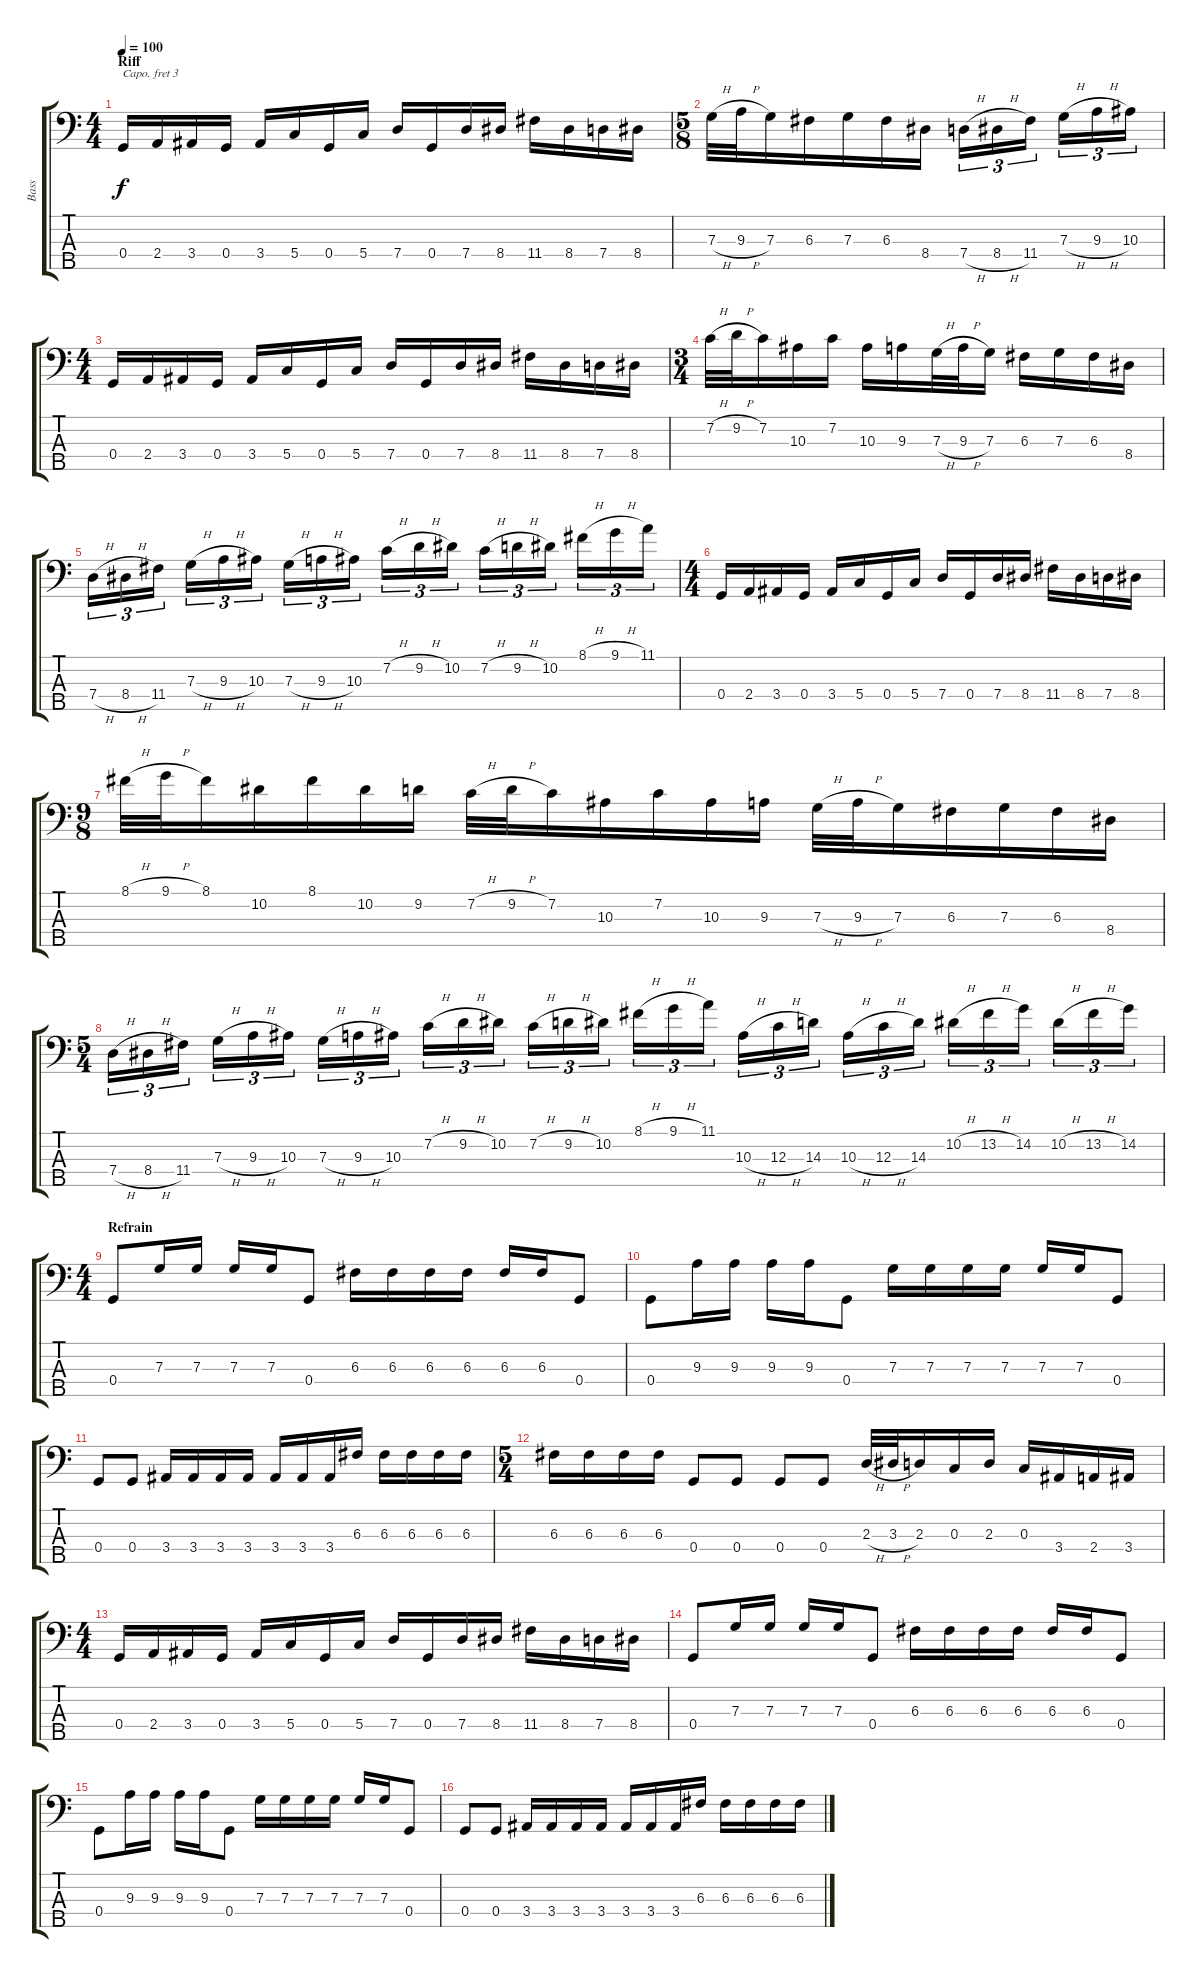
\track ("Bass" "Bass") {instrument electricbasspick}
\staff {score tabs}
\capo 3
\tuning (G2 D2 A1 E1 B0) {hide}
\ts (4 4)
\section ("" "Riff")
\tempo 100
\clef f4
\ks c
0.4.16{dy f} 2.4.16 3.4.16 0.4.16 3.4.16 5.4.16 0.4.16 5.4.16 7.4.16 0.4.16 7.4.16 8.4.16 11.4.16 8.4.16 7.4.16 8.4.16 |
\ts (5 8)
7.3{h}.32 9.3{h}.32 7.3.16 6.3.16 7.3.16 6.3.16 8.4.16 7.4{h}.16{tu (3 2)} 8.4{h}.16{tu (3 2)} 11.4.16{tu (3 2)} 7.3{h}.16{tu (3 2)} 9.3{h}.16{tu (3 2)} 10.3.16{tu (3 2)} |
\ts (4 4)
0.4.16 2.4.16 3.4.16 0.4.16 3.4.16 5.4.16 0.4.16 5.4.16 7.4.16 0.4.16 7.4.16 8.4.16 11.4.16 8.4.16 7.4.16 8.4.16 |
\ts (3 4)
7.2{h}.32 9.2{h}.32 7.2.16 10.3.16 7.2.16 10.3.16 9.3.16 7.3{h}.32 9.3{h}.32 7.3.16 6.3.16 7.3.16 6.3.16 8.4.16 |
7.4{h}.16{tu (3 2)} 8.4{h}.16{tu (3 2)} 11.4.16{tu (3 2)} 7.3{h}.16{tu (3 2)} 9.3{h}.16{tu (3 2)} 10.3.16{tu (3 2)} 7.3{h}.16{tu (3 2)} 9.3{h}.16{tu (3 2)} 10.3.16{tu (3 2)} 7.2{h}.16{tu (3 2)} 9.2{h}.16{tu (3 2)} 10.2.16{tu (3 2)} 7.2{h}.16{tu (3 2)} 9.2{h}.16{tu (3 2)} 10.2.16{tu (3 2)} 8.1{h}.16{tu (3 2)} 9.1{h}.16{tu (3 2)} 11.1.16{tu (3 2)} |
\ts (4 4)
0.4.16 2.4.16 3.4.16 0.4.16 3.4.16 5.4.16 0.4.16 5.4.16 7.4.16 0.4.16 7.4.16 8.4.16 11.4.16 8.4.16 7.4.16 8.4.16 |
\ts (9 8)
8.1{h}.32 9.1{h}.32 8.1.16 10.2.16 8.1.16 10.2.16 9.2.16 7.2{h}.32 9.2{h}.32 7.2.16 10.3.16 7.2.16 10.3.16 9.3.16 7.3{h}.32 9.3{h}.32 7.3.16 6.3.16 7.3.16 6.3.16 8.4.16 |
\ts (5 4)
7.4{h}.16{tu (3 2)} 8.4{h}.16{tu (3 2)} 11.4.16{tu (3 2)} 7.3{h}.16{tu (3 2)} 9.3{h}.16{tu (3 2)} 10.3.16{tu (3 2)} 7.3{h}.16{tu (3 2)} 9.3{h}.16{tu (3 2)} 10.3.16{tu (3 2)} 7.2{h}.16{tu (3 2)} 9.2{h}.16{tu (3 2)} 10.2.16{tu (3 2)} 7.2{h}.16{tu (3 2)} 9.2{h}.16{tu (3 2)} 10.2.16{tu (3 2)} 8.1{h}.16{tu (3 2)} 9.1{h}.16{tu (3 2)} 11.1.16{tu (3 2)} 10.3{h}.16{tu (3 2)} 12.3{h}.16{tu (3 2)} 14.3.16{tu (3 2)} 10.3{h}.16{tu (3 2)} 12.3{h}.16{tu (3 2)} 14.3.16{tu (3 2)} 10.2{h}.16{tu (3 2)} 13.2{h}.16{tu (3 2)} 14.2.16{tu (3 2)} 10.2{h}.16{tu (3 2)} 13.2{h}.16{tu (3 2)} 14.2.16{tu (3 2)} |
\ts (4 4)
\section ("" "Refrain")
0.4.8 7.3.16 7.3.16 7.3.16 7.3.16 0.4.8 6.3.16 6.3.16 6.3.16 6.3.16 6.3.16 6.3.16 0.4.8 |
0.4.8 9.3.16 9.3.16 9.3.16 9.3.16 0.4.8 7.3.16 7.3.16 7.3.16 7.3.16 7.3.16 7.3.16 0.4.8 |
0.4.8 0.4.8 3.4.16 3.4.16 3.4.16 3.4.16 3.4.16 3.4.16 3.4.16 6.3.16 6.3.16 6.3.16 6.3.16 6.3.16 |
\ts (5 4)
6.3.16 6.3.16 6.3.16 6.3.16 0.4.8 0.4.8 0.4.8 0.4.8 2.3{h}.32 3.3{h}.32 2.3.16 0.3.16 2.3.16 0.3.16 3.4.16 2.4.16 3.4.16 |
\ts (4 4)
0.4.16 2.4.16 3.4.16 0.4.16 3.4.16 5.4.16 0.4.16 5.4.16 7.4.16 0.4.16 7.4.16 8.4.16 11.4.16 8.4.16 7.4.16 8.4.16 |
0.4.8 7.3.16 7.3.16 7.3.16 7.3.16 0.4.8 6.3.16 6.3.16 6.3.16 6.3.16 6.3.16 6.3.16 0.4.8 |
0.4.8 9.3.16 9.3.16 9.3.16 9.3.16 0.4.8 7.3.16 7.3.16 7.3.16 7.3.16 7.3.16 7.3.16 0.4.8 |
0.4.8 0.4.8 3.4.16 3.4.16 3.4.16 3.4.16 3.4.16 3.4.16 3.4.16 6.3.16 6.3.16 6.3.16 6.3.16 6.3.16
